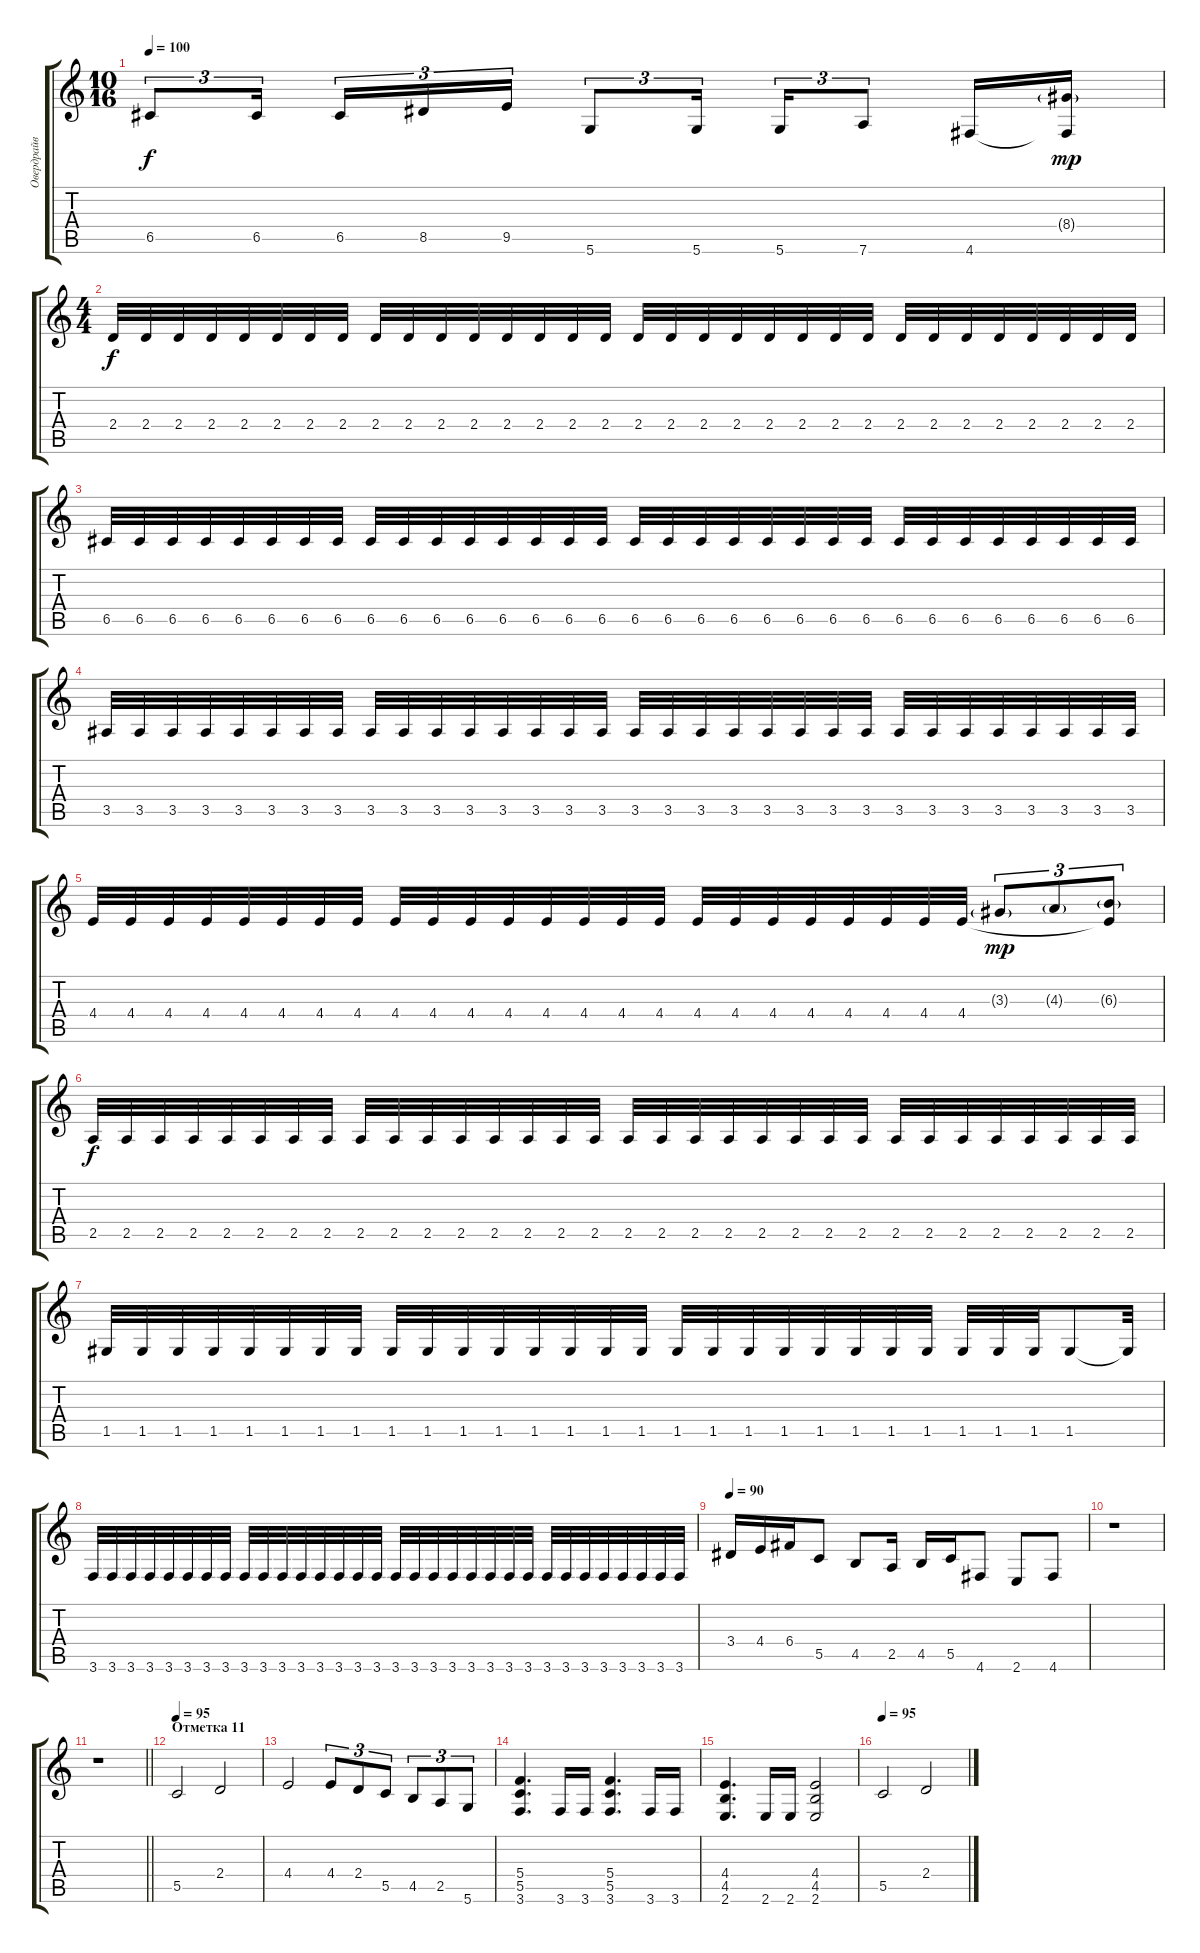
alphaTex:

\track ("Овердрайв" "Овердрайв") {instrument overdrivenguitar}
\staff {score tabs}
\tuning (D4 A3 F3 C3 G2 D2) {hide}
\ts (10 16)
\tempo 100
\clef g2
\ks c
6.5.8{tu (3 2) dy f} 6.5.16{tu (3 2)} 6.5.16{tu (3 2)} 8.5.16{tu (3 2)} 9.5.16{tu (3 2)} 5.6.8{tu (3 2)} 5.6.16{tu (3 2)} 5.6.16{tu (3 2)} 7.6.8{tu (3 2)} 4.6.16 (8.4{g} 4.6{t}).16{dy mp} |
\ts (4 4)
2.4.32{dy f} 2.4.32 2.4.32 2.4.32 2.4.32 2.4.32 2.4.32 2.4.32 2.4.32 2.4.32 2.4.32 2.4.32 2.4.32 2.4.32 2.4.32 2.4.32 2.4.32 2.4.32 2.4.32 2.4.32 2.4.32 2.4.32 2.4.32 2.4.32 2.4.32 2.4.32 2.4.32 2.4.32 2.4.32 2.4.32 2.4.32 2.4.32 |
6.5.32 6.5.32 6.5.32 6.5.32 6.5.32 6.5.32 6.5.32 6.5.32 6.5.32 6.5.32 6.5.32 6.5.32 6.5.32 6.5.32 6.5.32 6.5.32 6.5.32 6.5.32 6.5.32 6.5.32 6.5.32 6.5.32 6.5.32 6.5.32 6.5.32 6.5.32 6.5.32 6.5.32 6.5.32 6.5.32 6.5.32 6.5.32 |
3.5.32 3.5.32 3.5.32 3.5.32 3.5.32 3.5.32 3.5.32 3.5.32 3.5.32 3.5.32 3.5.32 3.5.32 3.5.32 3.5.32 3.5.32 3.5.32 3.5.32 3.5.32 3.5.32 3.5.32 3.5.32 3.5.32 3.5.32 3.5.32 3.5.32 3.5.32 3.5.32 3.5.32 3.5.32 3.5.32 3.5.32 3.5.32 |
4.4.32 4.4.32 4.4.32 4.4.32 4.4.32 4.4.32 4.4.32 4.4.32 4.4.32 4.4.32 4.4.32 4.4.32 4.4.32 4.4.32 4.4.32 4.4.32 4.4.32 4.4.32 4.4.32 4.4.32 4.4.32 4.4.32 4.4.32 4.4.32 3.3{g}.8{tu (3 2) dy mp} 4.3{g}.8{tu (3 2)} (6.3{g} 4.4{t}).8{tu (3 2)} |
2.5.32{dy f} 2.5.32 2.5.32 2.5.32 2.5.32 2.5.32 2.5.32 2.5.32 2.5.32 2.5.32 2.5.32 2.5.32 2.5.32 2.5.32 2.5.32 2.5.32 2.5.32 2.5.32 2.5.32 2.5.32 2.5.32 2.5.32 2.5.32 2.5.32 2.5.32 2.5.32 2.5.32 2.5.32 2.5.32 2.5.32 2.5.32 2.5.32 |
1.5.32 1.5.32 1.5.32 1.5.32 1.5.32 1.5.32 1.5.32 1.5.32 1.5.32 1.5.32 1.5.32 1.5.32 1.5.32 1.5.32 1.5.32 1.5.32 1.5.32 1.5.32 1.5.32 1.5.32 1.5.32 1.5.32 1.5.32 1.5.32 1.5.32 1.5.32 1.5.32 1.5.8 1.5{t}.32 |
3.6.32 3.6.32 3.6.32 3.6.32 3.6.32 3.6.32 3.6.32 3.6.32 3.6.32 3.6.32 3.6.32 3.6.32 3.6.32 3.6.32 3.6.32 3.6.32 3.6.32 3.6.32 3.6.32 3.6.32 3.6.32 3.6.32 3.6.32 3.6.32 3.6.32 3.6.32 3.6.32 3.6.32 3.6.32 3.6.32 3.6.32 3.6.32 |
\tempo 90
3.4.16 4.4.16 6.4.16 5.5.8 4.5.8 2.5.16 4.5.16 5.5.16 4.6.8 2.6.8 4.6.8 |
r.1 |
\barLineRight lightlight
r.1 |
\section ("" "Отметка 11")
\tempo 95
5.5.2{volume 16} 2.4.2 |
4.4.2 4.4.8{tu (3 2)} 2.4.8{tu (3 2)} 5.5.8{tu (3 2)} 4.5.8{tu (3 2)} 2.5.8{tu (3 2)} 5.6.8{tu (3 2)} |
(5.4 5.5 3.6).4{d volume 14} 3.6.16 3.6.16 (5.4 5.5 3.6).4{d} 3.6.16 3.6.16 |
(4.4 4.5 2.6).4{d} 2.6.16 2.6.16 (4.4 4.5 2.6).2 |
\tempo 95
5.5.2{volume 16} 2.4.2
